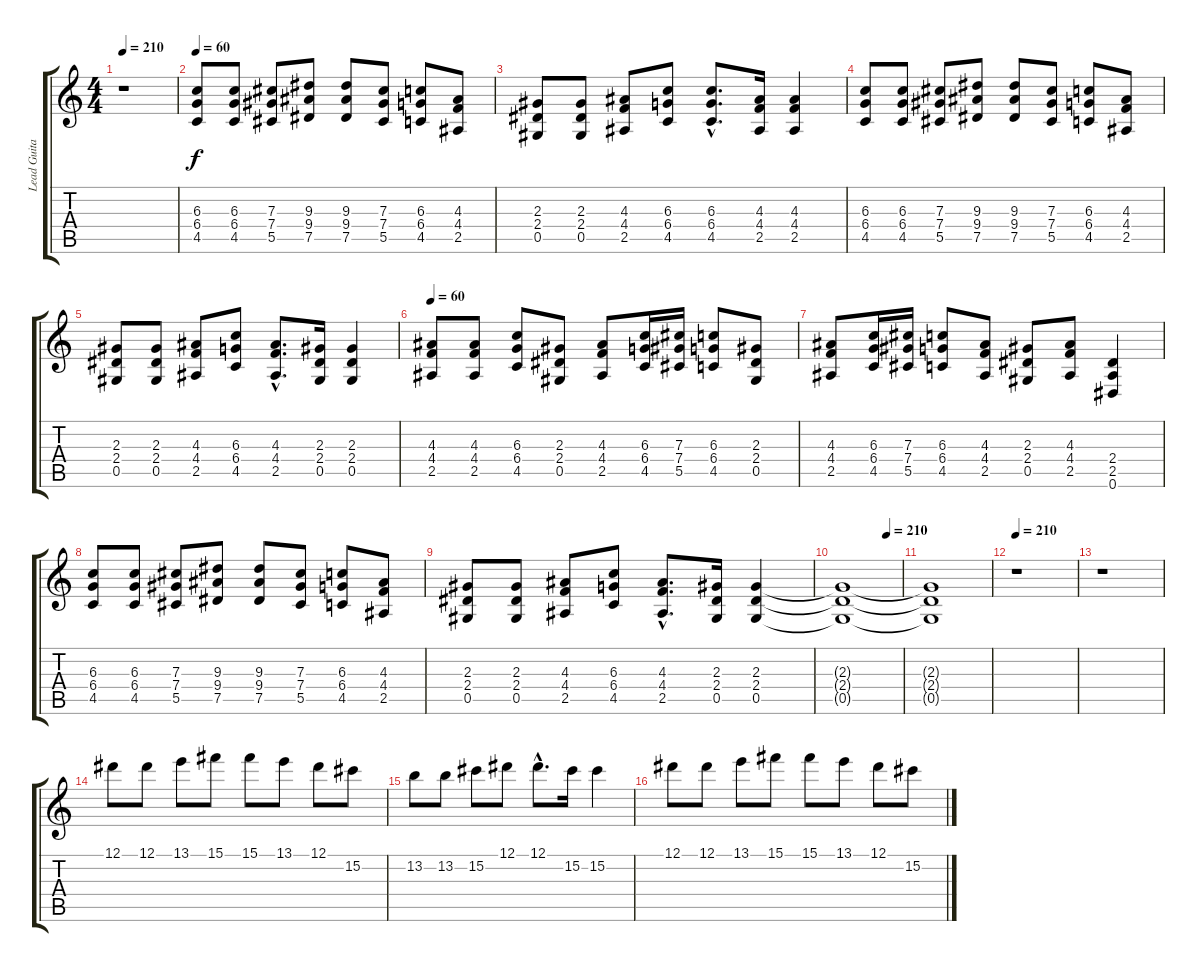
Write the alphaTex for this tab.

\track ("Lead Guitar" "Lead Guita") {instrument distortionguitar}
\staff {score tabs}
\tuning (Eb4 Bb3 Gb3 Db3 Ab2 Eb2) {hide}
\ts (4 4)
\tempo 210
\tempo 60
\tempo 210
\clef g2
\ks c
r.1{dy f instrument distortionguitar} |
\tempo 60
(6.3 6.4 4.5).8 (6.3 6.4 4.5).8 (7.3 7.4 5.5).8 (9.3 9.4 7.5).8 (9.3 9.4 7.5).8 (7.3 7.4 5.5).8 (6.3 6.4 4.5).8 (4.3 4.4 2.5).8 |
(2.3 2.4 0.5).8 (2.3 2.4 0.5).8 (4.3 4.4 2.5).8 (6.3 6.4 4.5).8 (6.3{hac} 6.4{hac} 4.5{hac}).8{d} (4.3 4.4 2.5).16 (4.3 4.4 2.5).4 |
(6.3 6.4 4.5).8 (6.3 6.4 4.5).8 (7.3 7.4 5.5).8 (9.3 9.4 7.5).8 (9.3 9.4 7.5).8 (7.3 7.4 5.5).8 (6.3 6.4 4.5).8 (4.3 4.4 2.5).8 |
(2.3 2.4 0.5).8 (2.3 2.4 0.5).8 (4.3 4.4 2.5).8 (6.3 6.4 4.5).8 (4.3{hac} 4.4{hac} 2.5{hac}).8{d} (2.3 2.4 0.5).16 (2.3 2.4 0.5).4 |
\tempo 60
(4.3 4.4 2.5).8 (4.3 4.4 2.5).8 (6.3 6.4 4.5).8 (2.3 2.4 0.5).8 (4.3 4.4 2.5).8 (6.3 6.4 4.5).16 (7.3 7.4 5.5).16 (6.3 6.4 4.5).8 (2.3 2.4 0.5).8 |
(4.3 4.4 2.5).8 (6.3 6.4 4.5).16 (7.3 7.4 5.5).16 (6.3 6.4 4.5).8 (4.3 4.4 2.5).8 (2.3 2.4 0.5).8 (4.3 4.4 2.5).8 (2.4 2.5 0.6).4 |
(6.3 6.4 4.5).8 (6.3 6.4 4.5).8 (7.3 7.4 5.5).8 (9.3 9.4 7.5).8 (9.3 9.4 7.5).8 (7.3 7.4 5.5).8 (6.3 6.4 4.5).8 (4.3 4.4 2.5).8 |
(2.3 2.4 0.5).8 (2.3 2.4 0.5).8 (4.3 4.4 2.5).8 (6.3 6.4 4.5).8 (4.3{hac} 4.4{hac} 2.5{hac}).8{d} (2.3 2.4 0.5).16 (2.3 2.4 0.5).4 |
\tempo (210 0.75)
(2.3{t} 2.4{t} 0.5{t}).1 |
(2.3{t} 2.4{t} 0.5{t}).1 |
\tempo 210
r.1 |
r.1 |
12.1.8 12.1.8 13.1.8 15.1.8 15.1.8 13.1.8 12.1.8 15.2.8 |
13.2.8 13.2.8 15.2.8 12.1.8 12.1{hac}.8{d} 15.2.16 15.2.4 |
12.1.8 12.1.8 13.1.8 15.1.8 15.1.8 13.1.8 12.1.8 15.2.8
